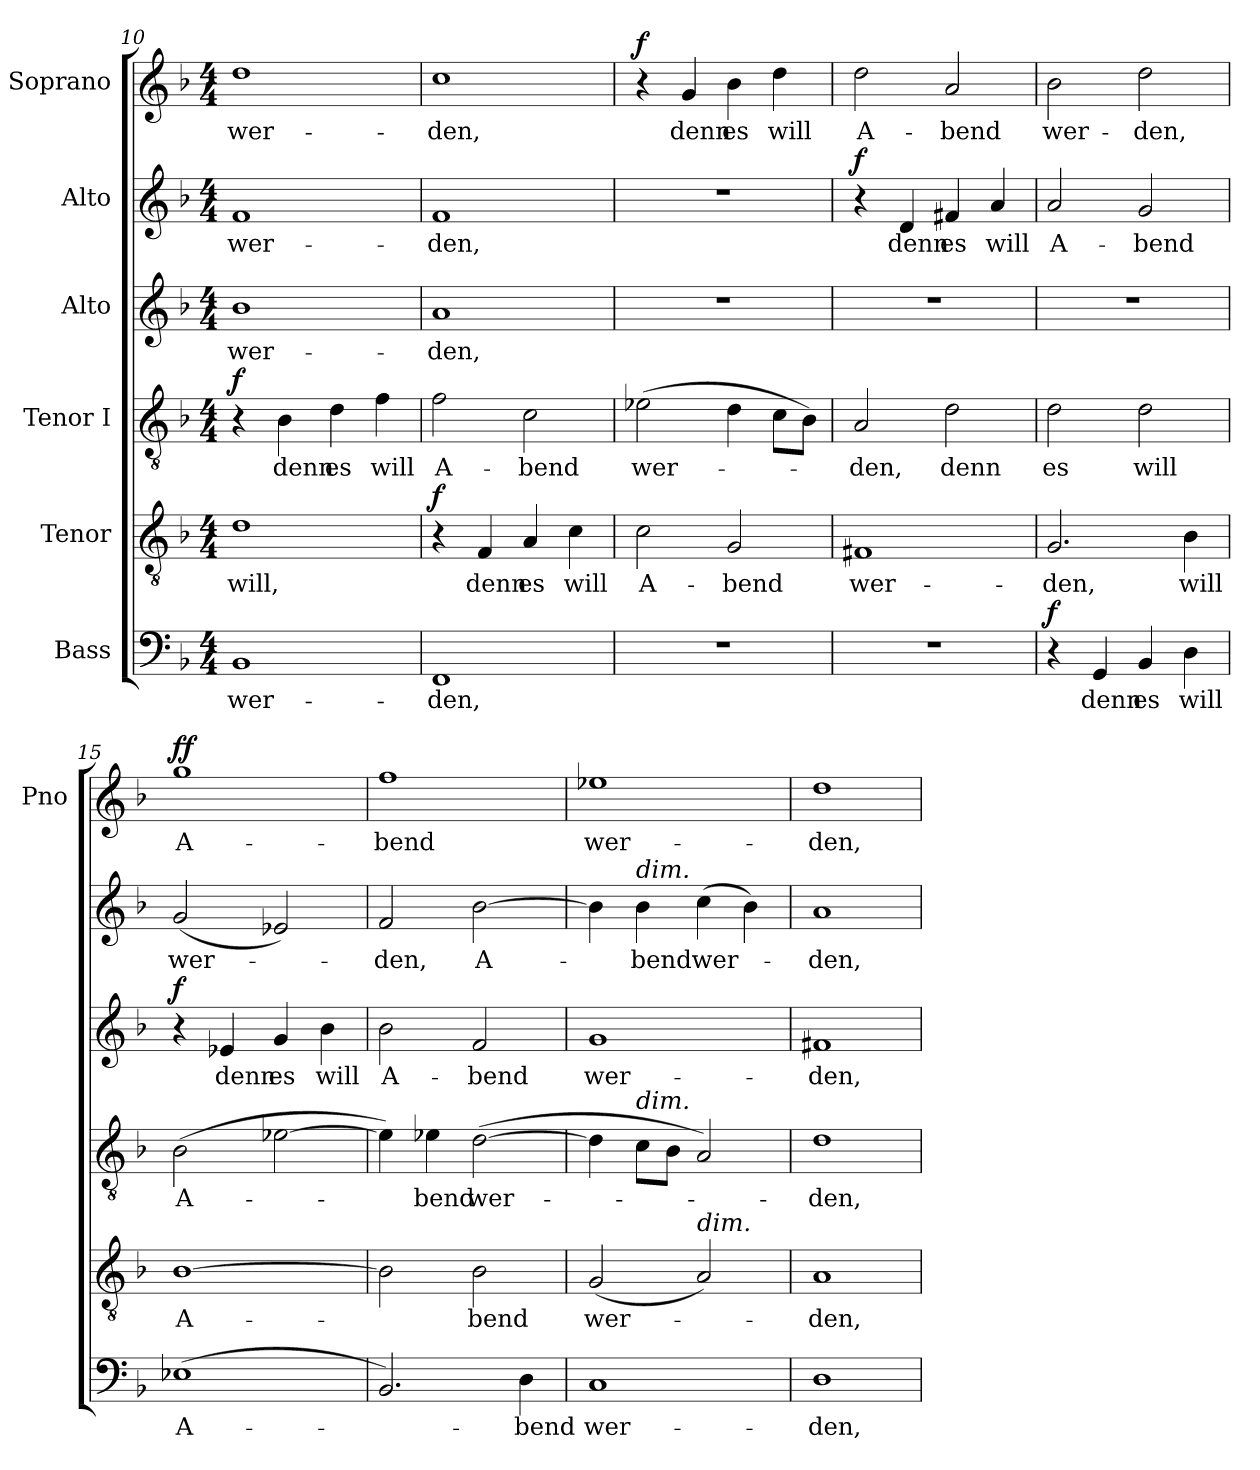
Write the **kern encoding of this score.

**kern	**text	**dynam	**kern	**text	**dynam	**kern	**text	**dynam	**kern	**text	**dynam	**kern	**text	**dynam	**kern	**text	**dynam
*part6	*part6	*part6	*part5	*part5	*part5	*part4	*part4	*part4	*part3	*part3	*part3	*part2	*part2	*part2	*part1	*part1	*part1
*staff6	*staff6	*staff6	*staff5	*staff5	*staff5	*staff4	*staff4	*staff4	*staff3	*staff3	*staff3	*staff2	*staff2	*staff2	*staff1	*staff1	*staff1
*I"Bass	*	*	*I"Tenor	*	*	*I"Tenor I	*	*	*I"Alto	*	*	*I"Alto	*	*	*I"Soprano	*	*
*	*	*	*	*	*	*	*	*	*	*	*	*	*	*	*I'Pno	*	*
*clefF4	*	*	*clefGv2	*	*	*clefGv2	*	*	*clefG2	*	*	*clefG2	*	*	*clefG2	*	*
*k[b-]	*	*	*k[b-]	*	*	*k[b-]	*	*	*k[b-]	*	*	*k[b-]	*	*	*k[b-]	*	*
*F:	*	*	*F:	*	*	*F:	*	*	*F:	*	*	*F:	*	*	*F:	*	*
*M4/4	*	*	*M4/4	*	*	*M4/4	*	*	*M4/4	*	*	*M4/4	*	*	*M4/4	*	*
=10	=10	=10	=10	=10	=10	=10	=10	=10	=10	=10	=10	=10	=10	=10	=10	=10	=10
!	!LO:LY:b	!	!	!LO:LY:b	!	!	!	!LO:DY:a	!	!LO:LY:b	!	!	!LO:LY:b	!	!	!LO:LY:b	!
1BB-	wer-	.	1d	will,	.	4r	.	f	1b-	wer-	.	1f	wer-	.	1dd	wer-	.
!	!	!	!	!	!	!	!LO:LY:b	!	!	!	!	!	!	!	!	!	!
.	.	.	.	.	.	4B-\	denn	.	.	.	.	.	.	.	.	.	.
!	!	!	!	!	!	!	!LO:LY:b	!	!	!	!	!	!	!	!	!	!
.	.	.	.	.	.	4d\	es	.	.	.	.	.	.	.	.	.	.
!	!	!	!	!	!	!	!LO:LY:b	!	!	!	!	!	!	!	!	!	!
.	.	.	.	.	.	4f\	will	.	.	.	.	.	.	.	.	.	.
=11	=11	=11	=11	=11	=11	=11	=11	=11	=11	=11	=11	=11	=11	=11	=11	=11	=11
!	!LO:LY:b	!	!	!	!LO:DY:a	!	!LO:LY:b	!	!	!LO:LY:b	!	!	!LO:LY:b	!	!	!LO:LY:b	!
1FF	-den,	.	4r	.	f	2f\	A-	.	1a	-den,	.	1f	-den,	.	1cc	-den,	.
!	!	!	!	!LO:LY:b	!	!	!	!	!	!	!	!	!	!	!	!	!
.	.	.	4F/	denn	.	.	.	.	.	.	.	.	.	.	.	.	.
!	!	!	!	!LO:LY:b	!	!	!LO:LY:b	!	!	!	!	!	!	!	!	!	!
.	.	.	4A/	es	.	2c\	-bend	.	.	.	.	.	.	.	.	.	.
!	!	!	!	!LO:LY:b	!	!	!	!	!	!	!	!	!	!	!	!	!
.	.	.	4c\	will	.	.	.	.	.	.	.	.	.	.	.	.	.
=12	=12	=12	=12	=12	=12	=12	=12	=12	=12	=12	=12	=12	=12	=12	=12	=12	=12
!	!	!	!	!LO:LY:b	!	!	!LO:LY:b	!	!	!	!	!	!	!	!	!	!LO:DY:a
1r	.	.	2c\	A-	.	(>2e-X\	wer-	.	1r	.	.	1r	.	.	4r	.	f
!	!	!	!	!	!	!	!	!	!	!	!	!	!	!	!	!LO:LY:b	!
.	.	.	.	.	.	.	.	.	.	.	.	.	.	.	4g/	denn	.
!	!	!	!	!LO:LY:b	!	!	!	!	!	!	!	!	!	!	!	!LO:LY:b	!
.	.	.	2G/	-bend	.	4d\	.	.	.	.	.	.	.	.	4b-\	es	.
!	!	!	!	!	!	!	!	!	!	!	!	!	!	!	!	!LO:LY:b	!
.	.	.	.	.	.	8c\L	.	.	.	.	.	.	.	.	4dd\	will	.
.	.	.	.	.	.	8B-\J)	.	.	.	.	.	.	.	.	.	.	.
!!LO:PB:g=z
=13	=13	=13	=13	=13	=13	=13	=13	=13	=13	=13	=13	=13	=13	=13	=13	=13	=13
!	!	!	!	!LO:LY:b	!	!	!LO:LY:b	!	!	!	!	!	!	!LO:DY:a	!	!LO:LY:b	!
1r	.	.	1F#X	wer-	.	2A/	­den,	.	1r	.	.	4r	.	f	2dd\	A-	.
!	!	!	!	!	!	!	!	!	!	!	!	!	!LO:LY:b	!	!	!	!
.	.	.	.	.	.	.	.	.	.	.	.	4d/	denn	.	.	.	.
!	!	!	!	!	!	!	!LO:LY:b	!	!	!	!	!	!LO:LY:b	!	!	!LO:LY:b	!
.	.	.	.	.	.	2d\	denn	.	.	.	.	4f#X/	es	.	2a/	-bend	.
!	!	!	!	!	!	!	!	!	!	!	!	!	!LO:LY:b	!	!	!	!
.	.	.	.	.	.	.	.	.	.	.	.	4a/	will	.	.	.	.
=14	=14	=14	=14	=14	=14	=14	=14	=14	=14	=14	=14	=14	=14	=14	=14	=14	=14
!	!	!LO:DY:a	!	!LO:LY:b	!	!	!LO:LY:b	!	!	!	!	!	!LO:LY:b	!	!	!LO:LY:b	!
4r	.	f	2.G/	-den,	.	2d\	es	.	1r	.	.	2a/	A-	.	2b-\	wer-	.
!	!LO:LY:b	!	!	!	!	!	!	!	!	!	!	!	!	!	!	!	!
4GG/	denn	.	.	.	.	.	.	.	.	.	.	.	.	.	.	.	.
!	!LO:LY:b	!	!	!	!	!	!LO:LY:b	!	!	!	!	!	!LO:LY:b	!	!	!LO:LY:b	!
4BB-/	es	.	.	.	.	2d\	will	.	.	.	.	2g/	-bend	.	2dd\	-den,	.
!	!LO:LY:b	!	!	!LO:LY:b	!	!	!	!	!	!	!	!	!	!	!	!	!
4D\	will	.	4B-\	will	.	.	.	.	.	.	.	.	.	.	.	.	.
=15	=15	=15	=15	=15	=15	=15	=15	=15	=15	=15	=15	=15	=15	=15	=15	=15	=15
!	!LO:LY:b	!	!	!LO:LY:b	!	!	!LO:LY:b	!	!	!	!LO:DY:a	!	!LO:LY:b	!	!	!LO:LY:b	!LO:DY:a
(>1E-X	A-	.	[1B-	A-	.	(>2B-\	A-	.	4r	.	f	(<2g/	wer-	.	1gg	A-	ff
!	!	!	!	!	!	!	!	!	!	!LO:LY:b	!	!	!	!	!	!	!
.	.	.	.	.	.	.	.	.	4e-X/	denn	.	.	.	.	.	.	.
!	!	!	!	!	!	!	!	!	!	!LO:LY:b	!	!	!	!	!	!	!
.	.	.	.	.	.	[2e-X\	.	.	4g/	es	.	2e-X/)	.	.	.	.	.
!	!	!	!	!	!	!	!	!	!	!LO:LY:b	!	!	!	!	!	!	!
.	.	.	.	.	.	.	.	.	4b-\	will	.	.	.	.	.	.	.
=16	=16	=16	=16	=16	=16	=16	=16	=16	=16	=16	=16	=16	=16	=16	=16	=16	=16
!	!LO:LY:b	!	!	!LO:LY:b	!	!	!LO:LY:b	!	!	!LO:LY:b	!	!	!LO:LY:b	!	!	!LO:LY:b	!
2.BB-/)	-­-	.	2B-\]	-­	.	4e-\])	-­	.	2b-\	A-	.	2f/	-den,	.	1ff	-bend	.
!	!	!	!	!	!	!	!LO:LY:b	!	!	!	!	!	!	!	!	!	!
.	.	.	.	.	.	4e-X\	bend	.	.	.	.	.	.	.	.	.	.
!	!	!	!	!LO:LY:b	!	!	!LO:LY:b	!	!	!LO:LY:b	!	!	!LO:LY:b	!	!	!	!
.	.	.	2B-\	bend	.	(>[2d\	wer-	.	2f/	-bend	.	[2b-\	A-	.	.	.	.
!	!LO:LY:b	!	!	!	!	!	!	!	!	!	!	!	!	!	!	!	!
4D\	-bend	.	.	.	.	.	.	.	.	.	.	.	.	.	.	.	.
=17	=17	=17	=17	=17	=17	=17	=17	=17	=17	=17	=17	=17	=17	=17	=17	=17	=17
!	!LO:LY:b	!	!	!LO:LY:b	!	!	!	!	!	!LO:LY:b	!	!	!	!	!	!LO:LY:b	!
1C	wer-	.	(<2G/	wer-	.	4d\]	.	.	1g	wer-	.	4b-\]	.	.	1ee-X	wer-	.
!	!	!	!	!	!	!	!	!	!	!	!	!LO:TX:a:i:t=dim.	!	!	!	!	!
!	!	!	!	!	!	!LO:TX:a:i:t=dim.	!	!	!	!	!	!	!	!	!	!	!
!	!	!	!	!	!	!	!	!	!	!	!	!	!LO:LY:b	!	!	!	!
.	.	.	.	.	.	8c\L	.	.	.	.	.	4b-\	-bend	.	.	.	.
.	.	.	.	.	.	8B-\J	.	.	.	.	.	.	.	.	.	.	.
!	!	!	!LO:TX:a:i:t=dim.	!	!	!	!	!	!	!	!	!	!	!	!	!	!
!	!	!	!	!	!	!	!	!	!	!	!	!	!LO:LY:b	!	!	!	!
.	.	.	2A/)	.	.	2A/)	.	.	.	.	.	(>4cc\	wer-	.	.	.	.
.	.	.	.	.	.	.	.	.	.	.	.	4b-\)	.	.	.	.	.
=18	=18	=18	=18	=18	=18	=18	=18	=18	=18	=18	=18	=18	=18	=18	=18	=18	=18
!	!LO:LY:b	!	!	!LO:LY:b	!	!	!LO:LY:b	!	!	!LO:LY:b	!	!	!LO:LY:b	!	!	!LO:LY:b	!
1D	-den,	.	1A	-den,	.	1d	-den,	.	1f#X	-den,	.	1a	-den,	.	1dd	-den,	.
=	=	=	=	=	=	=	=	=	=	=	=	=	=	=	=	=	=
*-	*-	*-	*-	*-	*-	*-	*-	*-	*-	*-	*-	*-	*-	*-	*-	*-	*-
